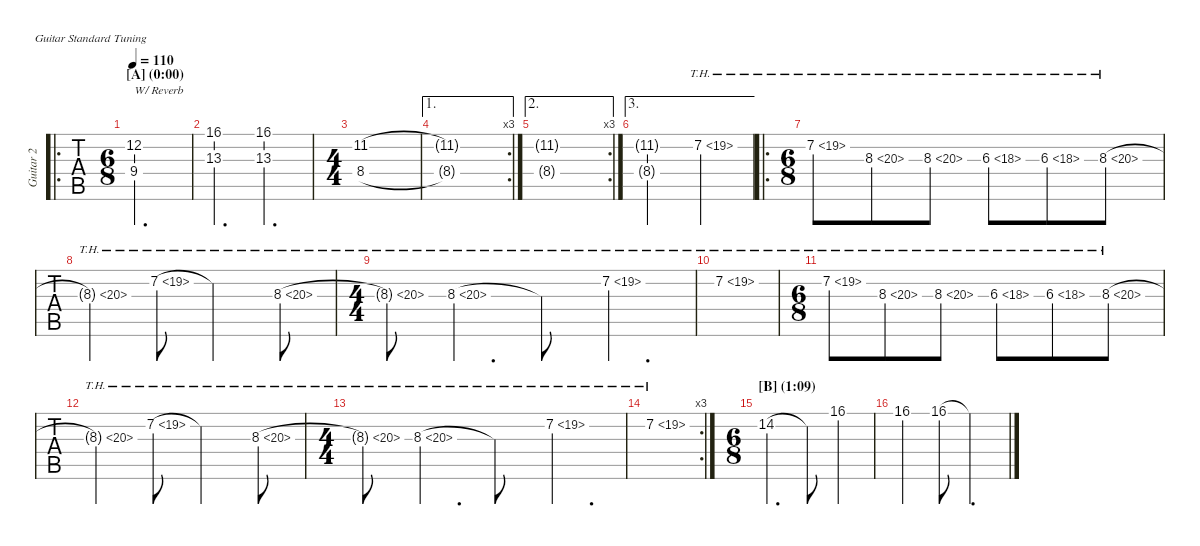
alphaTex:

\defaultSystemsLayout 4
\hideDynamics
\bracketExtendMode nobrackets
\multiTrackTrackNamePolicy allsystems
\firstSystemTrackNameMode fullname
\otherSystemsTrackNameMode fullname
\otherSystemsTrackNameOrientation horizontal
\track ("Guitar 2" "Guitar 2") {instrument overdrivenguitar}
\staff {tabs}
\tuning (E4 B3 G3 D3 A2 E2)
\ro
\ts (6 8)
\section ("A" "(0:00)")
\scale
1.06412
\tempo 110
\accidentals auto
\clef g2
\ottava regular
\simile none
\ks c
(9.4 12.2).2{d txt "W/ Reverb" dy mf instrument overdrivenguitar} |
\scale
0.982903 (13.3{acc #} 16.1{acc #}).4{d} (13.3{acc #} 16.1{acc #}).4{d} |
\ts (4 4)
\scale
0.977656 (11.2{acc #} 8.4{acc #}).1 |
\ae 1
\rc 3
\scale
0.975317 (11.2{t acc #} 8.4{t acc #}).1 |
\ae 2
\rc 3
\scale
1.06808 (8.4{g acc #} 11.2{g acc #}).1 |
\ae 3
\scale
0.973723 (11.2{g acc #} 8.4{g acc #}).2 7.2{th 12 acc #}.2 |
\ro
\ts (6 8)
\scale
0.983623 7.2{th 12 acc #}.8 8.3{th 12 acc #}.8 8.3{th 12 acc #}.8 6.3{th 12 acc #}.8 6.3{th 12 acc #}.8 8.3{th 12 acc #}.8 |
\scale
0.974569 8.3{th 12 t acc #}.4 7.2{th 12 acc #}.8 7.2{th 12 t acc #}.4 8.3{th 12 acc #}.8 |
\ts (4 4)
\scale
1.06347 8.3{th 12 t acc #}.8 8.3{th 12 acc #}.4{d} 8.3{th 12 t acc #}.8 7.2{th 12 acc #}.4{d} |
\scale
0.980473 7.2{th 12 acc #}.1 |
\ts (6 8)
\scale
0.981712 7.2{th 12 acc #}.8 8.3{th 12 acc #}.8 8.3{th 12 acc #}.8 6.3{th 12 acc #}.8 6.3{th 12 acc #}.8 8.3{th 12 acc #}.8 |
\scale
0.974342 8.3{th 12 t acc #}.4 7.2{th 12 acc #}.8 7.2{th 12 t acc #}.4 8.3{th 12 acc #}.8 |
\ts (4 4)
8.3{th 12 t acc #}.8 8.3{th 12 acc #}.4{d} 8.3{th 12 t acc #}.8 7.2{th 12 acc #}.4{d} |
\rc 3
7.2{th 12 acc #}.1 |
\ts (6 8)
\section ("B" "(1:09)")
\scale
1.32362 14.2{acc #}.4{d} 14.2{t acc #}.8 16.1{acc #}.4 |
\scale
1.22387 16.1{acc #}.4 16.1{acc #}.8 16.1{t acc #}.4{d}
